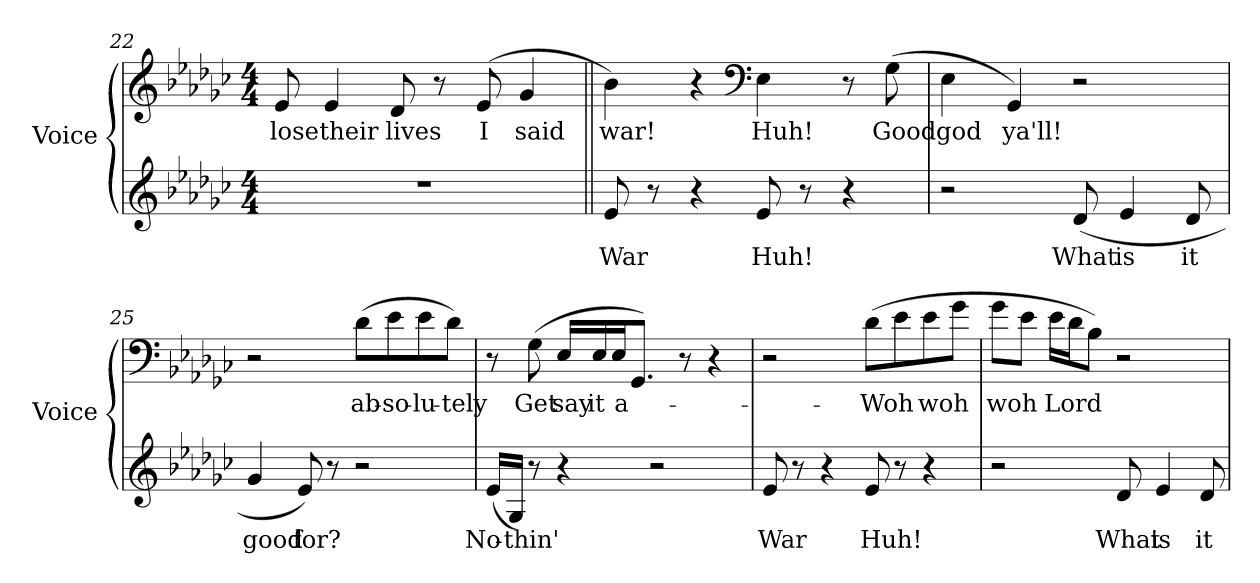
**kern	**text	**kern	**text
*part2	*part2	*part1	*part1
*staff2	*staff2	*staff1	*staff1
*I"Voice	*	*I"Voice	*
*I'Voice	*	*I'Voice	*
*clefG2	*	*clefG2	*
*k[b-e-a-d-g-c-]	*	*k[b-e-a-d-g-c-]	*
*e-:	*	*e-:	*
*M4/4	*	*M4/4	*
=22	=22	=22	=22
!	!	!	!LO:LY:b:color=#000000
1r	.	8e-i/	lose
!	!	!	!LO:LY:b:color=#000000
.	.	4e-i/	their
!	!	!	!LO:LY:b:color=#000000
.	.	8d-i/	lives
.	.	8r	.
!	!	!	!LO:LY:b:color=#000000
.	.	(8e-i/	I
!	!	!	!LO:LY:b:color=#000000
.	.	4g-i/	said
!!LO:LB:g=z
=23||	=23||	=23||	=23||
!	!LO:LY:b:color=#000000	!	!
!	!	!	!LO:LY:b:color=#000000
8e-i/	War	4b-i\)	war!
8r	.	.	.
4r	.	4r	.
*	*	*clefF4	*
!	!LO:LY:b:color=#000000	!	!
!	!	!	!LO:LY:b:color=#000000
8e-i/	Huh!	4E-i\	Huh!
8r	.	.	.
4r	.	8r	.
!	!	!	!LO:LY:b:color=#000000
.	.	(8G-i\	Good
=24	=24	=24	=24
!	!	!	!LO:LY:b:color=#000000
2r	.	4E-i\	god
!	!	!	!LO:LY:b:color=#000000
.	.	4GG-i/)	ya'll!
!	!LO:LY:b:color=#000000	!	!
(8d-i/	What	2r	.
!	!LO:LY:b:color=#000000	!	!
4e-i/	is	.	.
!	!LO:LY:b:color=#000000	!	!
8d-i/	it	.	.
=25	=25	=25	=25
!	!LO:LY:b:color=#000000	!	!
4g-i/	good	2r	.
!	!LO:LY:b:color=#000000	!	!
8e-i/)	for?	.	.
8r	.	.	.
!	!	!	!LO:LY:b:color=#000000
2r	.	(8d-i\L	ab-
!	!	!	!LO:LY:b:color=#000000
.	.	8e-i\	-so-
!	!	!	!LO:LY:b:color=#000000
.	.	8e-i\	-lu-
!	!	!	!LO:LY:b:color=#000000
.	.	8d-i\J)	-tely
=26	=26	=26	=26
!	!LO:LY:b:color=#000000	!	!
(16e-i/LL	No-	8r	.
!	!LO:LY:b:color=#000000	!	!
16G-i/JJ)	-thin'	.	.
!	!	!	!LO:LY:b:color=#000000
8r	.	(8G-i\	Get
!	!	!	!LO:LY:b:color=#000000
4r	.	16E-i/LL	say
!	!	!	!LO:LY:b:color=#000000
.	.	16E-i/	it
!	!	!	!LO:LY:b:color=#000000
.	.	16E-i/J	a-
.	.	8.GG-i/J)	.
2r	.	.	.
!	!	!	!LO:LY:b:color=#000000
.	.	8r	-gain
.	.	4r	.
!!LO:LB:g=z
=27	=27	=27	=27
!	!LO:LY:b:color=#000000	!	!
8e-i/	War	2r	.
8r	.	.	.
4r	.	.	.
!	!LO:LY:b:color=#000000	!	!
!	!	!	!LO:LY:b:color=#000000
8e-i/	Huh!	(8d-i\L	Woh
8r	.	8e-i\	.
!	!	!	!LO:LY:b:color=#000000
4r	.	8e-i\	woh
.	.	8g-i\J	.
=28	=28	=28	=28
!	!	!	!LO:LY:b:color=#000000
2r	.	8g-i\L	woh
.	.	8e-i\J	.
!	!	!	!LO:LY:b:color=#000000
.	.	16e-i\LL	Lord
.	.	16d-i\J	.
.	.	8B-i\J)	.
!	!LO:LY:b:color=#000000	!	!
8d-i/	What	2r	.
!	!LO:LY:b:color=#000000	!	!
4e-i/	is	.	.
!	!LO:LY:b:color=#000000	!	!
8d-i/	it	.	.
=	=	=	=
*-	*-	*-	*-
